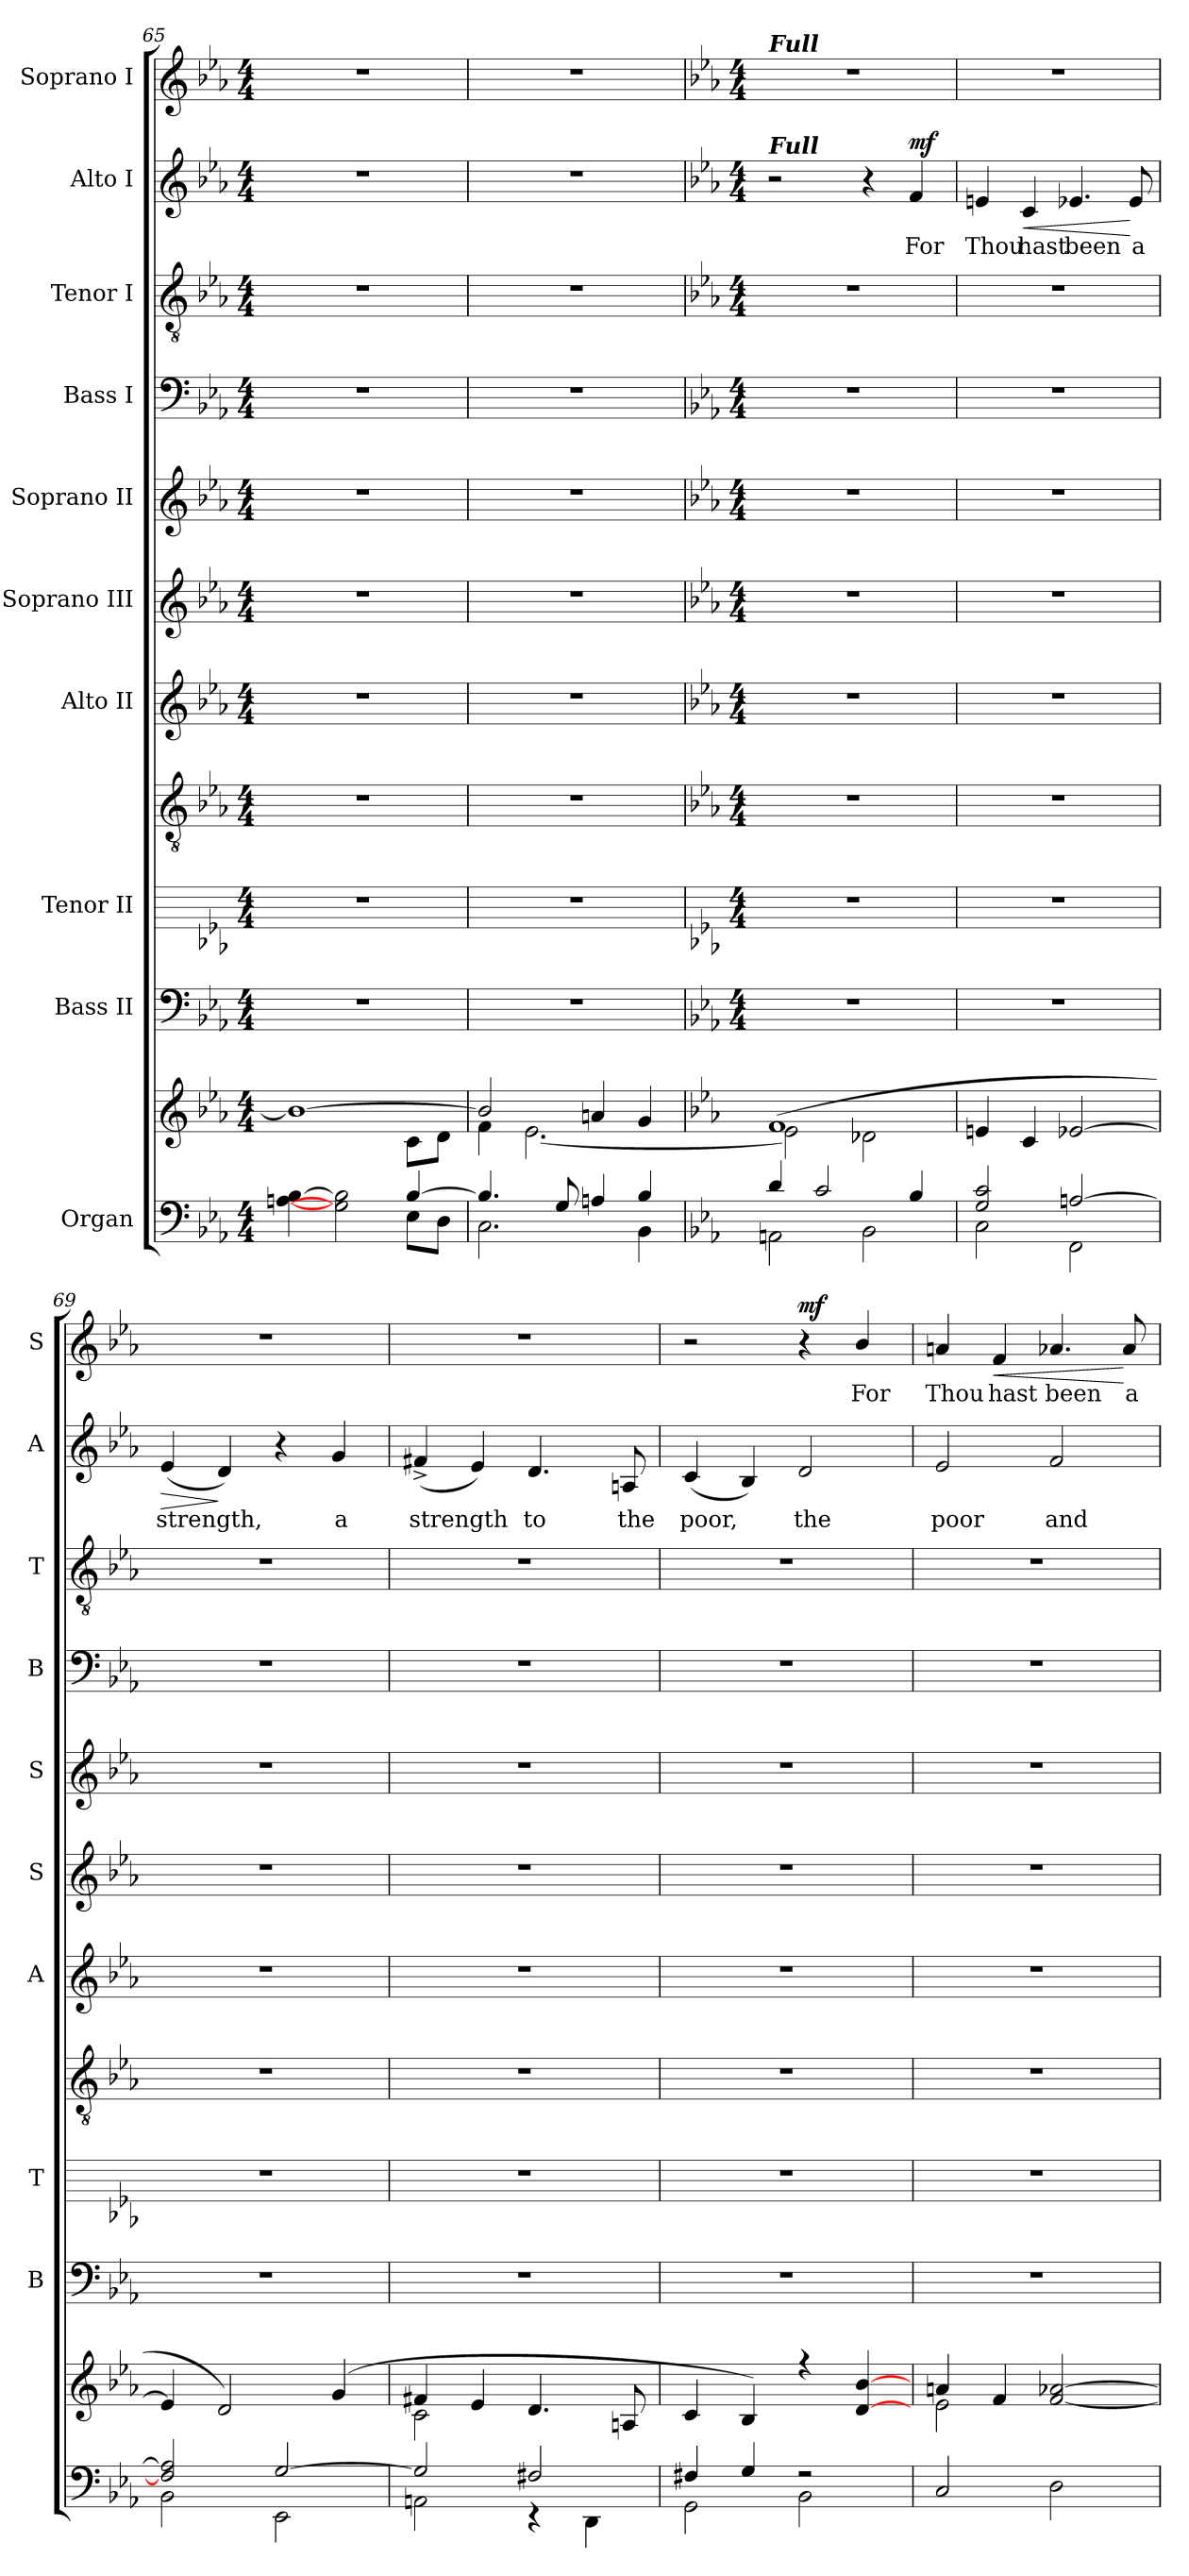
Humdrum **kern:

**kern	**kern	**kern	**kern	**kern	**kern	**kern	**kern	**kern	**kern	**kern	**text	**dynam	**kern	**text	**dynam
*part10	*part10	*part9	*part8	*part8	*part7	*part6	*part5	*part4	*part3	*part2	*part2	*part2	*part1	*part1	*part1
*staff12	*staff11	*staff10	*staff9	*staff8	*staff7	*staff6	*staff5	*staff4	*staff3	*staff2	*staff2	*staff2	*staff1	*staff1	*staff1
*I"Organ	*	*I"Bass II	*I"Tenor II	*	*I"Alto II	*I"Soprano III	*I"Soprano II	*I"Bass I	*I"Tenor I	*I"Alto I	*	*	*I"Soprano I	*	*
*	*	*I'B	*I'T	*	*I'A	*I'S	*I'S	*I'B	*I'T	*I'A	*	*	*I'S	*	*
*clefF4	*clefG2	*clefF4	*	*clefGv2	*clefG2	*clefG2	*clefG2	*clefF4	*clefGv2	*clefG2	*	*	*clefG2	*	*
*k[b-e-a-]	*k[b-e-a-]	*k[b-e-a-]	*k[b-e-a-]	*k[b-e-a-]	*k[b-e-a-]	*k[b-e-a-]	*k[b-e-a-]	*k[b-e-a-]	*k[b-e-a-]	*k[b-e-a-]	*	*	*k[b-e-a-]	*	*
*E-:	*E-:	*E-:	*E-:	*E-:	*E-:	*E-:	*E-:	*E-:	*E-:	*E-:	*	*	*E-:	*	*
*M4/4	*M4/4	*M4/4	*M4/4	*M4/4	*M4/4	*M4/4	*M4/4	*M4/4	*M4/4	*M4/4	*	*	*M4/4	*	*
=65	=65	=65	=65	=65	=65	=65	=65	=65	=65	=65	=65	=65	=65	=65	=65
*^	*^	*	*	*	*	*	*	*	*	*	*	*	*	*	*
[4An\ [4B-\	2.ryy	1b-/_	2.ryy	1r	1r	1r	1r	1r	1r	1r	1r	1r	.	.	1r	.	.
2G\] 2B-\]	.	.	.	.	.	.	.	.	.	.	.	.	.	.	.	.	.
[4B-/	8E-\L	.	8c\L	.	.	.	.	.	.	.	.	.	.	.	.	.	.
.	8D\J	.	8d\J	.	.	.	.	.	.	.	.	.	.	.	.	.	.
=66	=66	=66	=66	=66	=66	=66	=66	=66	=66	=66	=66	=66	=66	=66	=66	=66	=66
4.B-/]	2.C\	2b-/]	4f\	1r	1r	1r	1r	1r	1r	1r	1r	1r	.	.	1r	.	.
.	.	.	[2.e-\	.	.	.	.	.	.	.	.	.	.	.	.	.	.
8G/	.	.	.	.	.	.	.	.	.	.	.	.	.	.	.	.	.
4An/	.	4an	.	.	.	.	.	.	.	.	.	.	.	.	.	.	.
4B-/	4BB-\	4g	.	.	.	.	.	.	.	.	.	.	.	.	.	.	.
!!LO:LB:g=z
=67	=67	=67	=67	=67	=67	=67	=67	=67	=67	=67	=67	=67	=67	=67	=67	=67	=67
*	*	*	*	*	*	*	*	*	*	*	*	*k[b-e-a-]	*	*	*k[b-e-a-]	*	*
*	*	*	*	*	*	*	*	*	*	*	*	*E-:	*	*	*E-:	*	*
*	*	*	*	*M4/4	*M4/4	*M4/4	*M4/4	*M4/4	*M4/4	*M4/4	*M4/4	*M4/4	*	*	*M4/4	*	*
!	!	!	!	!	!	!	!	!	!	!	!	!	!	!	!LO:TX:a:Bi:t=Full	!	!
!	!	!	!	!	!	!	!	!	!	!	!	!LO:TX:a:Bi:t=Full	!	!	!	!	!
4d/	2AAn\	(>1f/	2e-\]	1r	1r	1r	1r	1r	1r	1r	1r	2r	.	.	1r	.	.
2c/	.	.	.	.	.	.	.	.	.	.	.	.	.	.	.	.	.
.	2BB-\	.	2d-X\	.	.	.	.	.	.	.	.	4r	.	.	.	.	.
!	!	!	!	!	!	!	!	!	!	!	!	!	!LO:LY:b	!LO:DY:b	!	!	!
4B-/	.	.	.	.	.	.	.	.	.	.	.	4f	For	mf	.	.	.
=68	=68	=68	=68	=68	=68	=68	=68	=68	=68	=68	=68	=68	=68	=68	=68	=68	=68
!	!	!	!	!	!	!	!	!	!	!	!	!	!LO:LY:b	!	!	!	!
2G/ 2c/	2C\	4en/	1ryy	1r	1r	1r	1r	1r	1r	1r	1r	4en	Thou	.	1r	.	.
!	!	!	!	!	!	!	!	!	!	!	!	!	!LO:LY:b	!LO:HP:b	!	!	!
.	.	4c/	.	.	.	.	.	.	.	.	.	4c	hast	<	.	.	.
!	!	!	!	!	!	!	!	!	!	!	!	!	!LO:LY:b	!	!	!	!
[2An/	2FF\	[2e-X/	.	.	.	.	.	.	.	.	.	4.e-X	been	.	.	.	.
!	!	!	!	!	!	!	!	!	!	!	!	!	!LO:LY:b	!	!	!	!
.	.	.	.	.	.	.	.	.	.	.	.	8e-	a	[	.	.	.
=69	=69	=69	=69	=69	=69	=69	=69	=69	=69	=69	=69	=69	=69	=69	=69	=69	=69
!	!	!	!	!	!	!	!	!	!	!	!	!	!LO:LY:b	!LO:HP:b	!	!	!
2F#/] 2A/]	2BB-\	4e-/]	1ryy	1r	1r	1r	1r	1r	1r	1r	1r	(<4e-	strength,	>	1r	.	.
.	.	2d/)	.	.	.	.	.	.	.	.	.	4d)	.	]	.	.	.
[2G/	2EE-\	.	.	.	.	.	.	.	.	.	.	4r	.	.	.	.	.
!	!	!	!	!	!	!	!	!	!	!	!	!	!LO:LY:b	!	!	!	!
.	.	(>4g/	.	.	.	.	.	.	.	.	.	4g	a	.	.	.	.
=70	=70	=70	=70	=70	=70	=70	=70	=70	=70	=70	=70	=70	=70	=70	=70	=70	=70
!	!	!	!	!	!	!	!	!	!	!	!	!	!LO:LY:b	!	!	!	!
2G/]	2AAn\	4f#X/	2c\	1r	1r	1r	1r	1r	1r	1r	1r	(<4f#X^	strength	.	1r	.	.
.	.	4e-/	.	.	.	.	.	.	.	.	.	4e-)	.	.	.	.	.
!	!	!	!	!	!	!	!	!	!	!	!	!	!LO:LY:b	!	!	!	!
2F#X/	4r	4.d/	2ryy	.	.	.	.	.	.	.	.	4.d	to	.	.	.	.
.	4DD\	.	.	.	.	.	.	.	.	.	.	.	.	.	.	.	.
!	!	!	!	!	!	!	!	!	!	!	!	!	!LO:LY:b	!	!	!	!
.	.	8An/	.	.	.	.	.	.	.	.	.	8An	the	.	.	.	.
=71	=71	=71	=71	=71	=71	=71	=71	=71	=71	=71	=71	=71	=71	=71	=71	=71	=71
!	!	!	!	!	!	!	!	!	!	!	!	!	!LO:LY:b	!	!	!	!
4F#X/	2GG\	4c/	1ryy	1r	1r	1r	1r	1r	1r	1r	1r	(<4c	poor,	.	2r	.	.
4G/	.	4B-/)	.	.	.	.	.	.	.	.	.	4B-)	.	.	.	.	.
!	!	!	!	!	!	!	!	!	!	!	!	!	!LO:LY:b	!	!	!	!LO:DY:b
2r	2BB-\	4r	.	.	.	.	.	.	.	.	.	2d	the	.	4r	.	mf
!	!	!	!	!	!	!	!	!	!	!	!	!	!	!	!	!LO:LY:b	!
.	.	[4d/ [4b-/	.	.	.	.	.	.	.	.	.	.	.	.	4b-/	For	.
=72	=72	=72	=72	=72	=72	=72	=72	=72	=72	=72	=72	=72	=72	=72	=72	=72	=72
!	!	!	!	!	!	!	!	!	!	!	!	!	!LO:LY:b	!	!	!LO:LY:b	!
2C/	2ryy	4an/	2e-\	1r	1r	1r	1r	1r	1r	1r	1r	2e-	poor	.	4an	Thou	.
!	!	!	!	!	!	!	!	!	!	!	!	!	!	!	!	!LO:LY:b	!LO:HP:b
.	.	4f/	.	.	.	.	.	.	.	.	.	.	.	.	4f	hast	<
!	!	!	!	!	!	!	!	!	!	!	!	!	!LO:LY:b	!	!	!LO:LY:b	!
2D\	2ryy	[2f/ [2a-X/	2ryy	.	.	.	.	.	.	.	.	2f	and	.	4.a-X	been	.
!	!	!	!	!	!	!	!	!	!	!	!	!	!	!	!	!LO:LY:b	!
.	.	.	.	.	.	.	.	.	.	.	.	.	.	.	8a-	a	[
*v	*v	*	*	*	*	*	*	*	*	*	*	*	*	*	*	*	*
*	*v	*v	*	*	*	*	*	*	*	*	*	*	*	*	*	*
=	=	=	=	=	=	=	=	=	=	=	=	=	=	=	=
*-	*-	*-	*-	*-	*-	*-	*-	*-	*-	*-	*-	*-	*-	*-	*-
